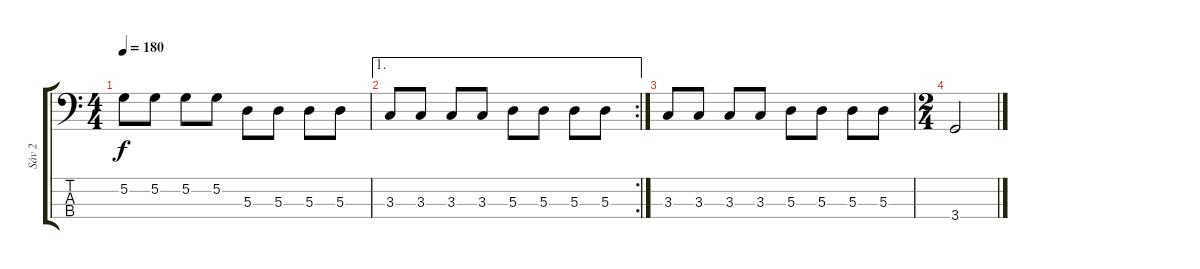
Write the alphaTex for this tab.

\track ("Sáv 2" "Sáv 2") {instrument electricbasspick}
\staff {score tabs}
\tuning (G2 D2 A1 E1) {hide}
\ts (4 4)
\tempo 180
\clef f4
\ks c
5.2.8{dy f} 5.2.8 5.2.8 5.2.8 5.3.8 5.3.8 5.3.8 5.3.8 |
\ae 1
\rc 2
3.3.8 3.3.8 3.3.8 3.3.8 5.3.8 5.3.8 5.3.8 5.3.8 |
3.3.8 3.3.8 3.3.8 3.3.8 5.3.8 5.3.8 5.3.8 5.3.8 |
\ts (2 4)
3.4.2
